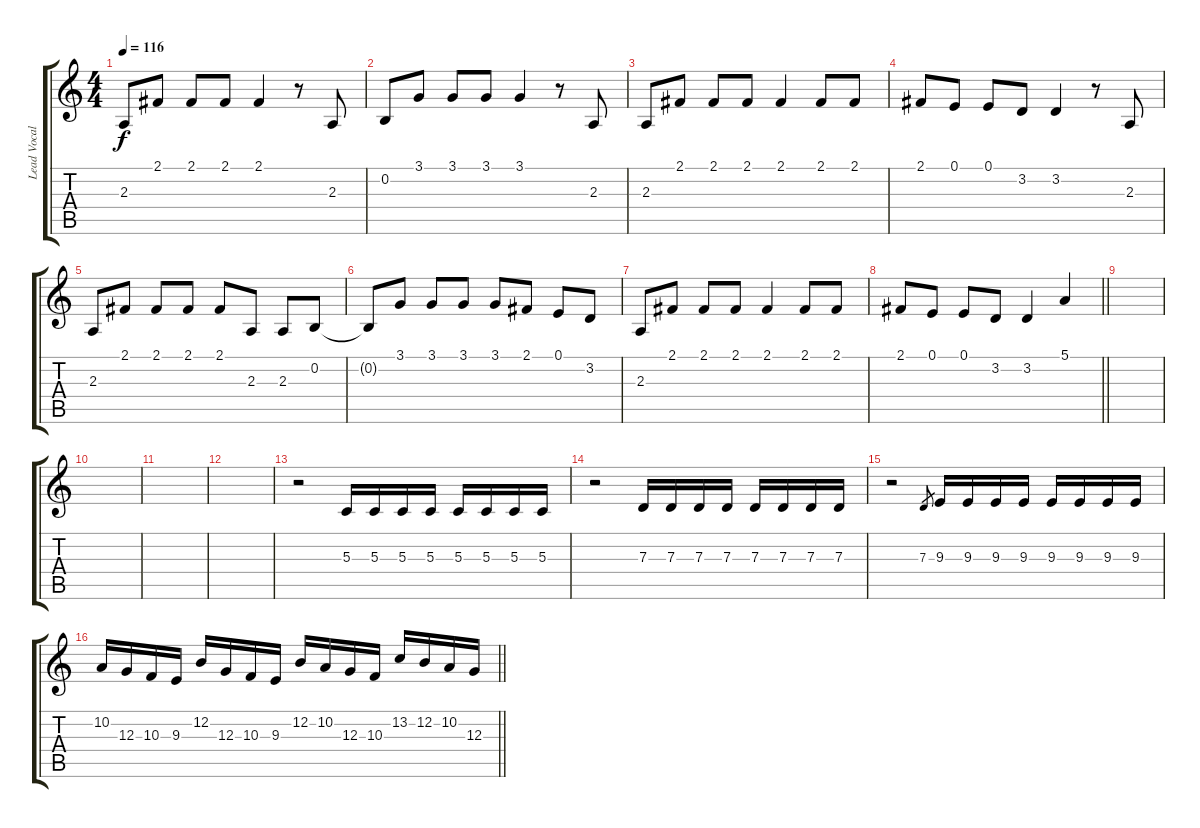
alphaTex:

\track ("Lead Vocals" "Lead Vocal") {instrument voiceoohs}
\staff {score tabs}
\tuning (E4 B3 G3 D3 A2 E2) {hide}
\ts (4 4)
\tempo 116
\clef g2
\ks c
2.3.8{dy f} 2.1.8 2.1.8 2.1.8 2.1.4 r.8 2.3.8 |
0.2.8 3.1.8 3.1.8 3.1.8 3.1.4 r.8 2.3.8 |
2.3.8 2.1.8 2.1.8 2.1.8 2.1.4 2.1.8 2.1.8 |
2.1.8 0.1.8 0.1.8 3.2.8 3.2.4 r.8 2.3.8 |
2.3.8 2.1.8 2.1.8 2.1.8 2.1.8 2.3.8 2.3.8 0.2.8 |
0.2{t}.8 3.1.8 3.1.8 3.1.8 3.1.8 2.1.8 0.1.8 3.2.8 |
2.3.8 2.1.8 2.1.8 2.1.8 2.1.4 2.1.8 2.1.8 |
\barLineRight lightlight
2.1.8 0.1.8 0.1.8 3.2.8 3.2.4 5.1.4 |
|
|
|
|
r.2{volume 10 instrument overdrivenguitar} 5.3.16 5.3.16 5.3.16 5.3.16 5.3.16 5.3.16 5.3.16 5.3.16 |
r.2 7.3.16 7.3.16 7.3.16 7.3.16 7.3.16 7.3.16 7.3.16 7.3.16 |
r.2 7.3.8{gr} 9.3.16 9.3.16 9.3.16 9.3.16 9.3.16 9.3.16 9.3.16 9.3.16 |
\barLineRight lightlight
10.2.16 12.3.16 10.3.16 9.3.16 12.2.16 12.3.16 10.3.16 9.3.16 12.2.16 10.2.16 12.3.16 10.3.16 13.2.16 12.2.16 10.2.16 12.3.16
